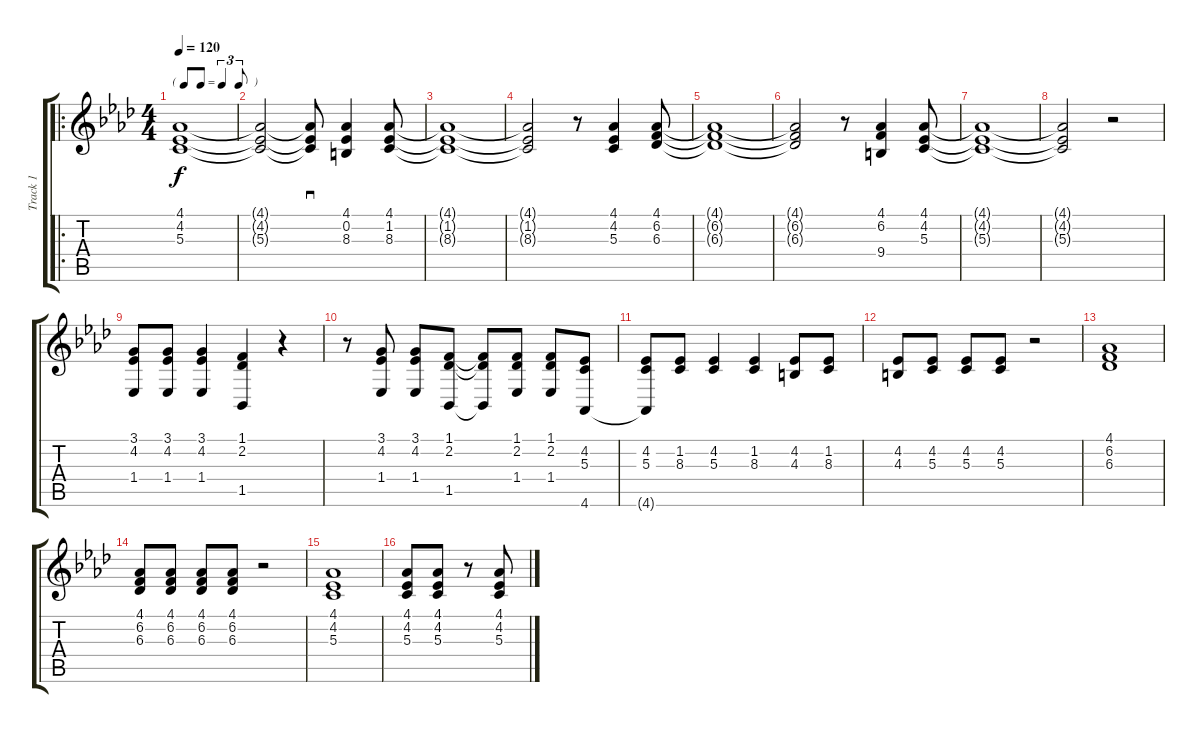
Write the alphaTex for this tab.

\track ("Track 1" "Track 1") {instrument synthbrass1}
\staff {score tabs}
\tuning (E4 B3 G3 D3 A2 E2) {hide}
\ro
\ts (4 4)
\tf triplet8th
\tempo 120
\clef g2
\ks ab
(4.1 4.2 5.3).1{dy f} |
(4.1{t} 4.2{t} 5.3{t}).2 (4.1{t} 4.2{t} 5.3{t}).8{sd} (4.1 0.2 8.3).4 (4.1 1.2 8.3).8 |
(4.1{t} 1.2{t} 8.3{t}).1 |
(4.1{t} 1.2{t} 8.3{t}).2 r.8 (4.1 4.2 5.3).4 (4.1 6.2 6.3).8 |
(4.1{t} 6.2{t} 6.3{t}).1 |
(4.1{t} 6.2{t} 6.3{t}).2 r.8 (4.1 6.2 9.4).4 (4.1 4.2 5.3).8 |
(4.1{t} 4.2{t} 5.3{t}).1 |
(4.1{t} 4.2{t} 5.3{t}).2 r.2 |
(3.1 4.2 1.4).8 (3.1 4.2 1.4).8 (3.1 4.2 1.4).4 (1.1 2.2 1.5).4 r.4 |
r.8 (3.1 4.2 1.4).8 (3.1 4.2 1.4).8 (1.1 2.2 1.5).8 (1.1{t} 2.2{t} 1.5{t}).8 (1.1 2.2 1.4).8 (1.1 2.2 1.4).8 (4.2 5.3 4.6).8 |
(4.2 5.3 4.6{t}).8 (1.2 8.3).8 (4.2 5.3).4 (1.2 8.3).4 (4.2 4.3).8 (1.2 8.3).8 |
(4.2 4.3).8 (4.2 5.3).8 (4.2 5.3).8 (4.2 5.3).8 r.2 |
(4.1 6.2 6.3).1 |
(4.1 6.2 6.3).8 (4.1 6.2 6.3).8 (4.1 6.2 6.3).8 (4.1 6.2 6.3).8 r.2 |
(4.1 4.2 5.3).1 |
(4.1 4.2 5.3).8 (4.1 4.2 5.3).8 r.8 (4.1 4.2 5.3).8
